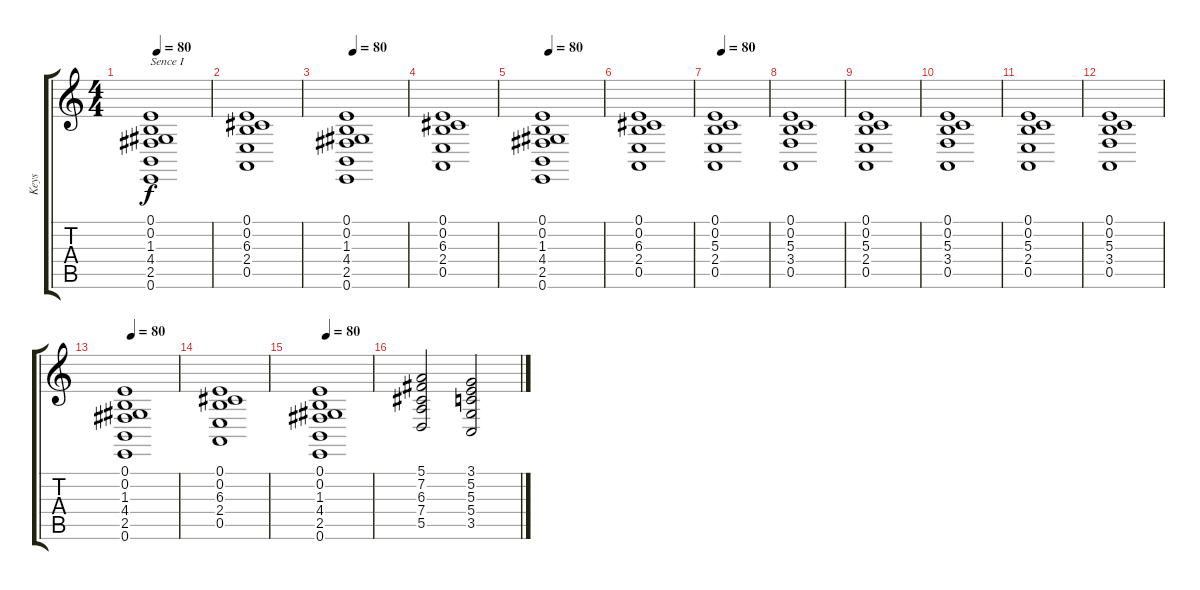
\track ("Keys" "Keys") {instrument pad2warm}
\staff {score tabs}
\tuning (E4 B3 G3 D3 A2 E2) {hide}
\ts (4 4)
\tempo 80
\clef g2
\ks c
(0.1 0.2 1.3 4.4 2.5 0.6).1{txt "Sence I" dy f instrument pad2warm} |
(0.1 0.2 6.3 2.4 0.5).1 |
\tempo 80
(0.1 0.2 1.3 4.4 2.5 0.6).1 |
(0.1 0.2 6.3 2.4 0.5).1 |
\tempo 80
(0.1 0.2 1.3 4.4 2.5 0.6).1 |
(0.1 0.2 6.3 2.4 0.5).1 |
\tempo 80
(0.1 0.2 5.3 2.4 0.5).1 |
(0.1 0.2 5.3 3.4 0.5).1 |
(0.1 0.2 5.3 2.4 0.5).1 |
(0.1 0.2 5.3 3.4 0.5).1 |
(0.1 0.2 5.3 2.4 0.5).1 |
(0.1 0.2 5.3 3.4 0.5).1 |
\tempo 80
(0.1 0.2 1.3 4.4 2.5 0.6).1 |
(0.1 0.2 6.3 2.4 0.5).1 |
\tempo 80
(0.1 0.2 1.3 4.4 2.5 0.6).1 |
(5.1 7.2 6.3 7.4 5.5).2 (3.1 5.2 5.3 5.4 3.5).2
